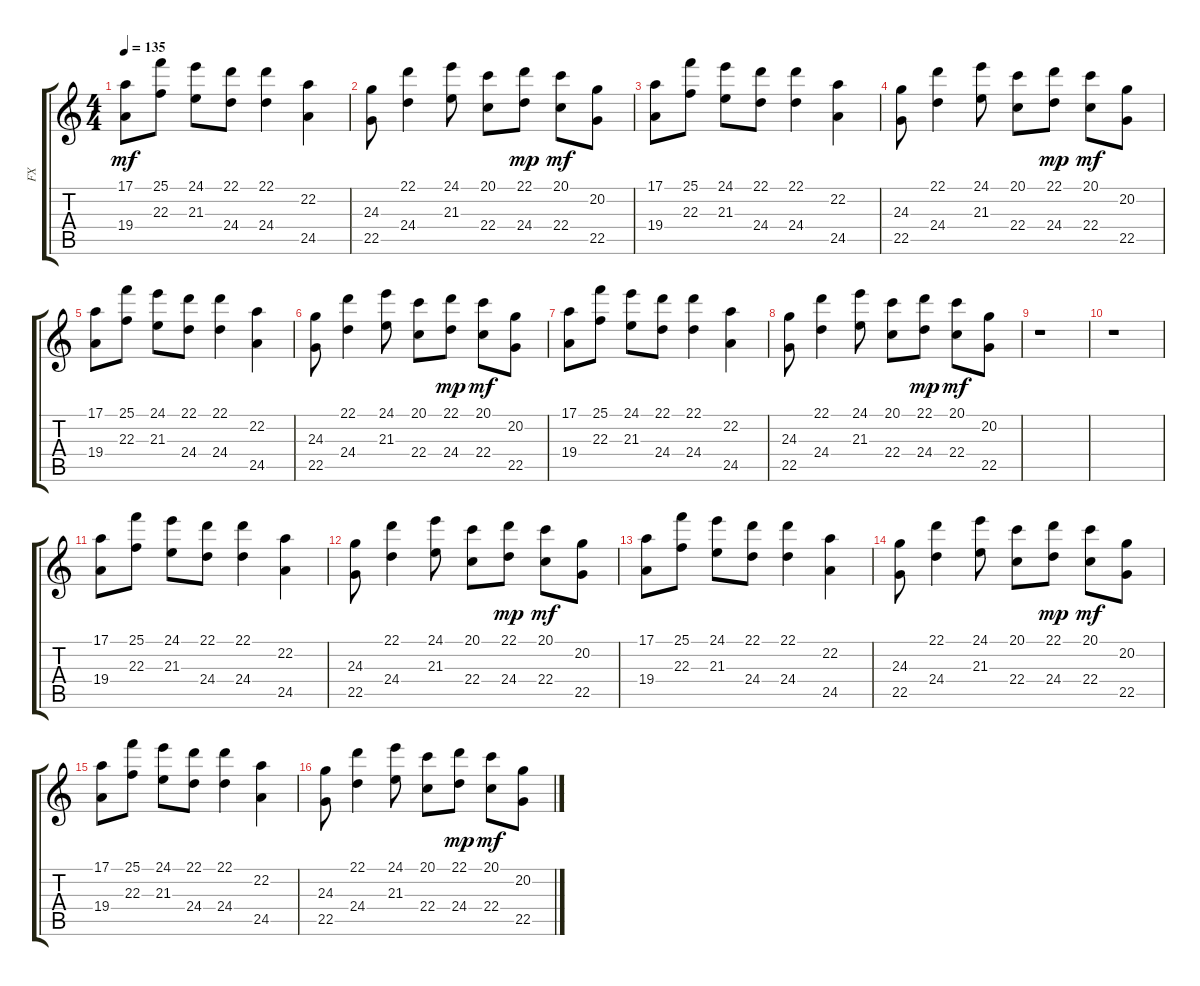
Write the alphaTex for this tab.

\track ("FX" "FX") {instrument fx7echoes}
\staff {score tabs}
\tuning (E4 B3 G3 D3 A2 E2) {hide}
\ts (4 4)
\tempo 135
\clef g2
\ks c
(17.1 19.4).8{dy mf} (25.1 22.3).8 (24.1 21.3).8 (22.1 24.4).8 (22.1 24.4).4 (22.2 24.5).4 |
(24.3 22.5).8 (22.1 24.4).4 (24.1 21.3).8 (20.1 22.4).8 (22.1 24.4).8{dy mp} (20.1 22.4).8{dy mf} (20.2 22.5).8 |
(17.1 19.4).8 (25.1 22.3).8 (24.1 21.3).8 (22.1 24.4).8 (22.1 24.4).4 (22.2 24.5).4 |
(24.3 22.5).8 (22.1 24.4).4 (24.1 21.3).8 (20.1 22.4).8 (22.1 24.4).8{dy mp} (20.1 22.4).8{dy mf} (20.2 22.5).8 |
(17.1 19.4).8 (25.1 22.3).8 (24.1 21.3).8 (22.1 24.4).8 (22.1 24.4).4 (22.2 24.5).4 |
(24.3 22.5).8 (22.1 24.4).4 (24.1 21.3).8 (20.1 22.4).8 (22.1 24.4).8{dy mp} (20.1 22.4).8{dy mf} (20.2 22.5).8 |
(17.1 19.4).8 (25.1 22.3).8 (24.1 21.3).8 (22.1 24.4).8 (22.1 24.4).4 (22.2 24.5).4 |
(24.3 22.5).8 (22.1 24.4).4 (24.1 21.3).8 (20.1 22.4).8 (22.1 24.4).8{dy mp} (20.1 22.4).8{dy mf} (20.2 22.5).8 |
r.1 |
r.1 |
(17.1 19.4).8 (25.1 22.3).8 (24.1 21.3).8 (22.1 24.4).8 (22.1 24.4).4 (22.2 24.5).4 |
(24.3 22.5).8 (22.1 24.4).4 (24.1 21.3).8 (20.1 22.4).8 (22.1 24.4).8{dy mp} (20.1 22.4).8{dy mf} (20.2 22.5).8 |
(17.1 19.4).8 (25.1 22.3).8 (24.1 21.3).8 (22.1 24.4).8 (22.1 24.4).4 (22.2 24.5).4 |
(24.3 22.5).8 (22.1 24.4).4 (24.1 21.3).8 (20.1 22.4).8 (22.1 24.4).8{dy mp} (20.1 22.4).8{dy mf} (20.2 22.5).8 |
(17.1 19.4).8 (25.1 22.3).8 (24.1 21.3).8 (22.1 24.4).8 (22.1 24.4).4 (22.2 24.5).4 |
(24.3 22.5).8 (22.1 24.4).4 (24.1 21.3).8 (20.1 22.4).8 (22.1 24.4).8{dy mp} (20.1 22.4).8{dy mf} (20.2 22.5).8
